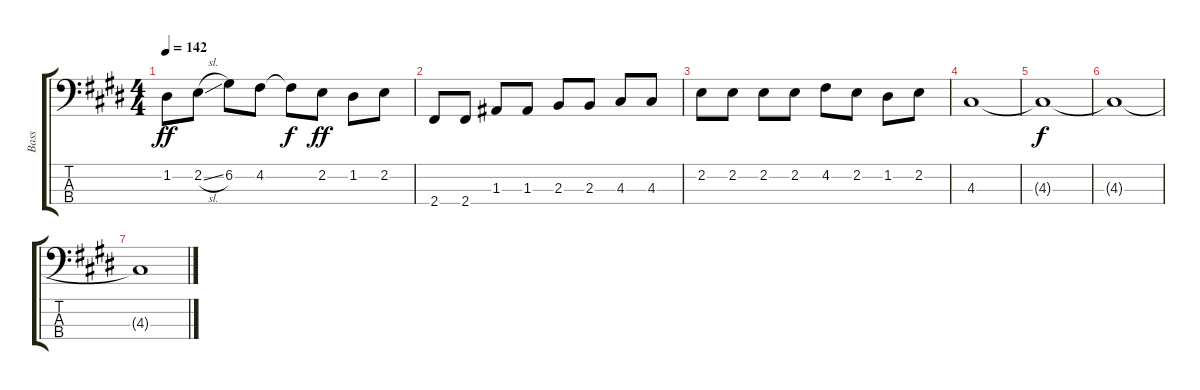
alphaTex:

\track ("Bass" "Bass") {instrument electricbasspick}
\staff {score tabs}
\tuning (G2 D2 A1 E1) {hide}
\ts (4 4)
\tempo 142
\clef f4
\ks e
1.2.8{dy ff} 2.2{sl}.8 6.2.8 4.2.8 4.2{t}.8{dy f} 2.2.8{dy ff} 1.2.8 2.2.8 |
2.4.8 2.4.8 1.3.8 1.3.8 2.3.8 2.3.8 4.3.8 4.3.8 |
2.2.8 2.2.8 2.2.8 2.2.8 4.2.8 2.2.8 1.2.8 2.2.8 |
4.3.1 |
4.3{t}.1{dy f} |
4.3{t}.1 |
4.3{t}.1
